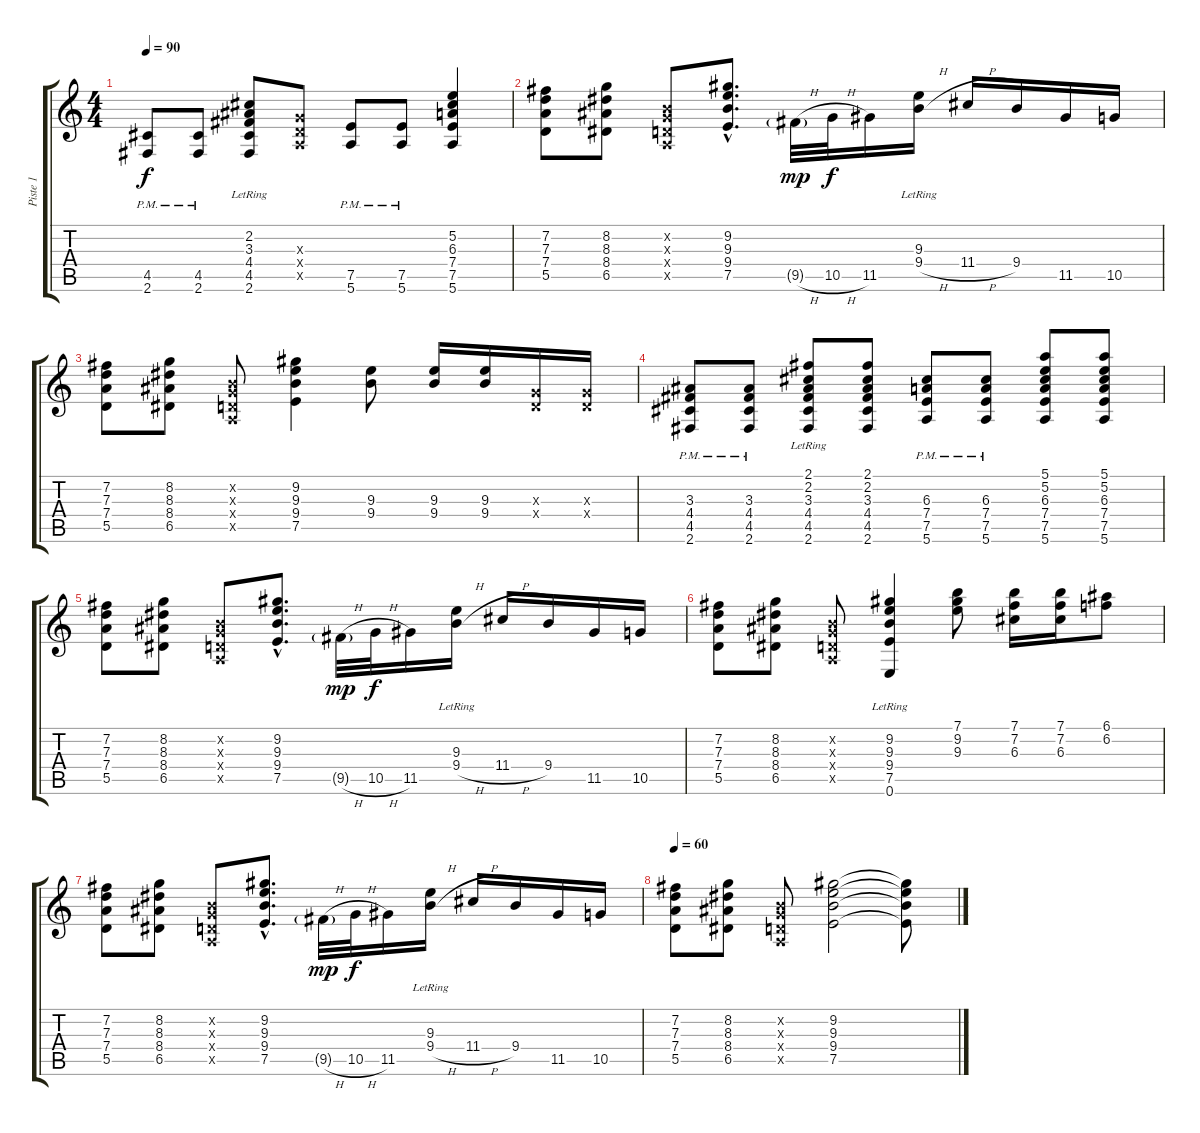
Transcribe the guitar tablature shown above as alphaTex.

\track ("Piste 1" "Piste 1") {instrument electricguitarclean}
\staff {score tabs}
\tuning (E4 B3 G3 D3 A2 E2) {hide}
\ts (4 4)
\tempo 90
\clef g2
\ks c
(4.5{pm} 2.6{pm}).8{dy f} (4.5{pm} 2.6{pm}).8 (2.2{lr} 3.3{lr} 4.4{lr} 4.5{lr} 2.6{lr}).8 (0.3{x} 0.4{x} 0.5{x}).8 (7.5{pm} 5.6{pm}).8 (7.5{pm} 5.6{pm}).8 (5.2 6.3 7.4 7.5 5.6).4 |
(7.2 7.3 7.4 5.5).8 (8.2 8.3 8.4 6.5).8 (0.2{x} 0.3{x} 0.4{x} 0.5{x}).8 (9.2{hac} 9.3{hac} 9.4{hac} 7.5{hac}).8{d} 9.5{h g}.32{dy mp} 10.5{h}.32{dy f} 11.5.16 (9.3{lr} 9.4{h}).16 11.4{h}.16 9.4.16 11.5.16 10.5.16 |
(7.2 7.3 7.4 5.5).8 (8.2 8.3 8.4 6.5).8 (0.2{x} 0.3{x} 0.4{x} 0.5{x}).8 (9.2 9.3 9.4 7.5).4 (9.3 9.4).8 (9.3 9.4).16 (9.3 9.4).16 (0.3{x} 0.4{x}).16 (0.3{x} 0.4{x}).16 |
(3.3 4.4 4.5{pm} 2.6{pm}).8 (3.3 4.4 4.5{pm} 2.6{pm}).8 (2.1 2.2{lr} 3.3{lr} 4.4{lr} 4.5{lr} 2.6{lr}).8 (2.1 2.2 3.3 4.4 4.5 2.6).8 (6.3 7.4 7.5{pm} 5.6{pm}).8 (6.3 7.4 7.5{pm} 5.6{pm}).8 (5.1 5.2 6.3 7.4 7.5 5.6).8 (5.1 5.2 6.3 7.4 7.5 5.6).8 |
(7.2 7.3 7.4 5.5).8 (8.2 8.3 8.4 6.5).8 (0.2{x} 0.3{x} 0.4{x} 0.5{x}).8 (9.2{hac} 9.3{hac} 9.4{hac} 7.5{hac}).8{d} 9.5{h g}.32{dy mp} 10.5{h}.32{dy f} 11.5.16 (9.3{lr} 9.4{h}).16 11.4{h}.16 9.4.16 11.5.16 10.5.16 |
(7.2 7.3 7.4 5.5).8 (8.2 8.3 8.4 6.5).8 (0.2{x} 0.3{x} 0.4{x} 0.5{x}).8 (9.2 9.3 9.4 7.5 0.6{lr}).4 (7.1 9.2 9.3).8 (7.1 7.2 6.3).16 (7.1 7.2 6.3).16 (6.1 6.2).8 |
(7.2 7.3 7.4 5.5).8 (8.2 8.3 8.4 6.5).8 (0.2{x} 0.3{x} 0.4{x} 0.5{x}).8 (9.2{hac} 9.3{hac} 9.4{hac} 7.5{hac}).8{d} 9.5{h g}.32{dy mp} 10.5{h}.32{dy f} 11.5.16 (9.3{lr} 9.4{h}).16 11.4{h}.16 9.4.16 11.5.16 10.5.16 |
\tempo 60
(7.2 7.3 7.4 5.5).8 (8.2 8.3 8.4 6.5).8 (0.2{x} 0.3{x} 0.4{x} 0.5{x}).8 (9.2 9.3 9.4 7.5).2 (9.2{t} 9.3{t} 9.4{t} 7.5{t}).8
